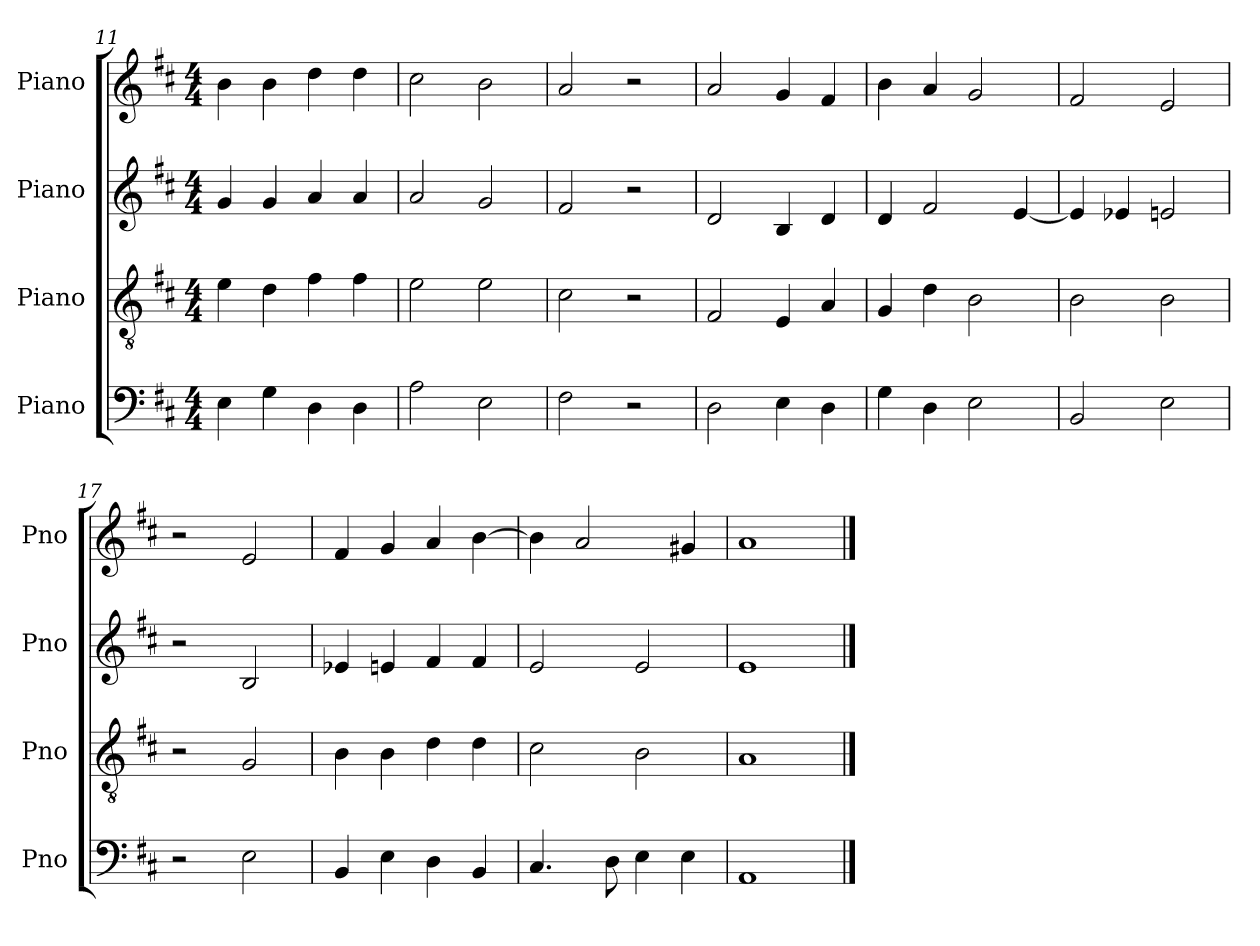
**kern	**kern	**kern	**kern
*part4	*part3	*part2	*part1
*staff4	*staff3	*staff2	*staff1
*I"Piano	*I"Piano	*I"Piano	*I"Piano
*I'Pno	*I'Pno	*I'Pno	*I'Pno
*clefF4	*clefGv2	*clefG2	*clefG2
*k[f#c#]	*k[f#c#]	*k[f#c#]	*k[f#c#]
*M4/4	*M4/4	*M4/4	*M4/4
=11	=11	=11	=11
4E\	4e\	4g/	4b\
4G\	4d\	4g/	4b\
4D\	4f#\	4a/	4dd\
4D\	4f#\	4a/	4dd\
=12	=12	=12	=12
2A\	2e\	2a/	2cc#\
2E\	2e\	2g/	2b\
=13	=13	=13	=13
2F#\	2c#\	2f#/	2a/
2r	2r	2r	2r
=14	=14	=14	=14
2D\	2F#/	2d/	2a/
4E\	4E/	4B/	4g/
4D\	4A/	4d/	4f#/
=15	=15	=15	=15
4G\	4G/	4d/	4b\
4D\	4d\	2f#/	4a/
2E\	2B\	.	2g/
.	.	[4e/	.
=16	=16	=16	=16
2BB/	2B\	4e/]	2f#/
.	.	4e-X/	.
2E\	2B\	2en/	2e/
=17	=17	=17	=17
2r	2r	2r	2r
2E\	2G/	2B/	2e/
=18	=18	=18	=18
4BB/	4B\	4e-X/	4f#/
4E\	4B\	4en/	4g/
4D\	4d\	4f#/	4a/
4BB/	4d\	4f#/	[4b\
!!LO:LB:g=z
=19	=19	=19	=19
4.C#/	2c#\	2e/	4b\]
.	.	.	2a/
8D\	.	.	.
4E\	2B\	2e/	.
4E\	.	.	4g#X/
=20	=20	=20	=20
1AA	1A	1e	1a
==	==	==	==
*-	*-	*-	*-
